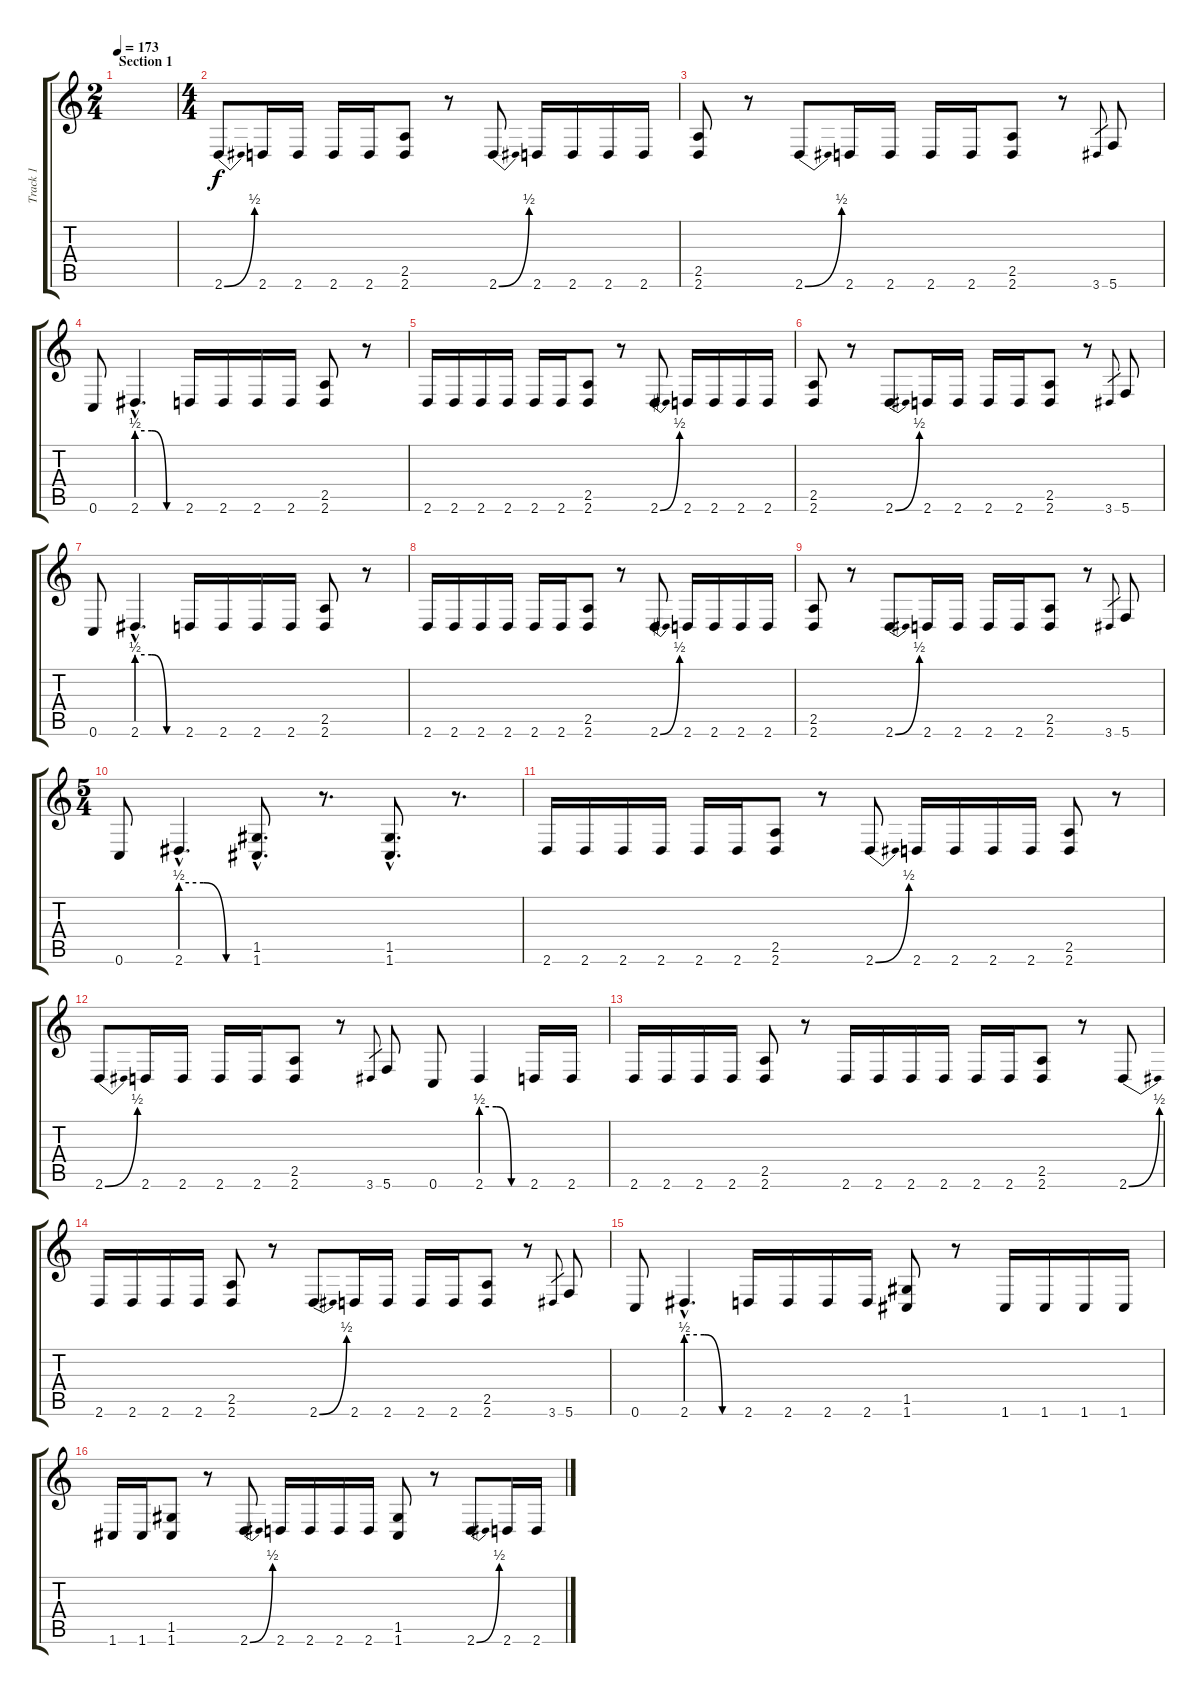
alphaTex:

\track ("Track 1" "Track 1") {instrument distortionguitar}
\staff {score tabs}
\tuning (D4 A3 F3 C3 G2 C2) {hide}
\ts (2 4)
\section ("" "Section 1")
\tempo 173
\clef g2
\ks c
|
\ts (4 4)
2.6{be (bend 0 0 60 2)}.8 2.6.16 2.6.16 2.6.16 2.6.16 (2.5 2.6).8 r.8 2.6{be (bend 0 0 60 2)}.8 2.6.16 2.6.16 2.6.16 2.6.16 |
(2.5 2.6).8 r.8 2.6{be (bend 0 0 60 2)}.8 2.6.16 2.6.16 2.6.16 2.6.16 (2.5 2.6).8 r.8 3.6.8{gr} 5.6.8 |
0.6.8 2.6{be (custom 0 2 20 2 40 0 60 0) hac}.4{d} 2.6.16 2.6.16 2.6.16 2.6.16 (2.5 2.6).8 r.8 |
2.6.16 2.6.16 2.6.16 2.6.16 2.6.16 2.6.16 (2.5 2.6).8 r.8 2.6{be (bend 0 0 60 2)}.8 2.6.16 2.6.16 2.6.16 2.6.16 |
(2.5 2.6).8 r.8 2.6{be (bend 0 0 60 2)}.8 2.6.16 2.6.16 2.6.16 2.6.16 (2.5 2.6).8 r.8 3.6.8{gr} 5.6.8 |
0.6.8 2.6{be (custom 0 2 20 2 40 0 60 0) hac}.4{d} 2.6.16 2.6.16 2.6.16 2.6.16 (2.5 2.6).8 r.8 |
2.6.16 2.6.16 2.6.16 2.6.16 2.6.16 2.6.16 (2.5 2.6).8 r.8 2.6{be (bend 0 0 60 2)}.8 2.6.16 2.6.16 2.6.16 2.6.16 |
(2.5 2.6).8 r.8 2.6{be (bend 0 0 60 2)}.8 2.6.16 2.6.16 2.6.16 2.6.16 (2.5 2.6).8 r.8 3.6.8{gr} 5.6.8 |
\ts (5 4)
0.6.8 2.6{be (custom 0 2 20 2 40 0 60 0) hac}.4{d} (1.5{hac} 1.6{hac}).8{d} r.8{d} (1.5{hac} 1.6{hac}).8{d} r.8{d} |
2.6.16 2.6.16 2.6.16 2.6.16 2.6.16 2.6.16 (2.5 2.6).8 r.8 2.6{be (bend 0 0 60 2)}.8 2.6.16 2.6.16 2.6.16 2.6.16 (2.5 2.6).8 r.8 |
2.6{be (bend 0 0 60 2)}.8 2.6.16 2.6.16 2.6.16 2.6.16 (2.5 2.6).8 r.8 3.6.8{gr} 5.6.8 0.6.8 2.6{be (custom 0 2 20 2 40 0 60 0)}.4 2.6.16 2.6.16 |
2.6.16 2.6.16 2.6.16 2.6.16 (2.5 2.6).8 r.8 2.6.16 2.6.16 2.6.16 2.6.16 2.6.16 2.6.16 (2.5 2.6).8 r.8 2.6{be (bend 0 0 60 2)}.8 |
2.6.16 2.6.16 2.6.16 2.6.16 (2.5 2.6).8 r.8 2.6{be (bend 0 0 60 2)}.8 2.6.16 2.6.16 2.6.16 2.6.16 (2.5 2.6).8 r.8 3.6.8{gr} 5.6.8 |
0.6.8 2.6{be (custom 0 2 20 2 40 0 60 0) hac}.4{d} 2.6.16 2.6.16 2.6.16 2.6.16 (1.5 1.6).8 r.8 1.6.16 1.6.16 1.6.16 1.6.16 |
1.6.16 1.6.16 (1.5 1.6).8 r.8 2.6{be (bend 0 0 60 2)}.8 2.6.16 2.6.16 2.6.16 2.6.16 (1.5 1.6).8 r.8 2.6{be (bend 0 0 60 2)}.8 2.6.16 2.6.16
